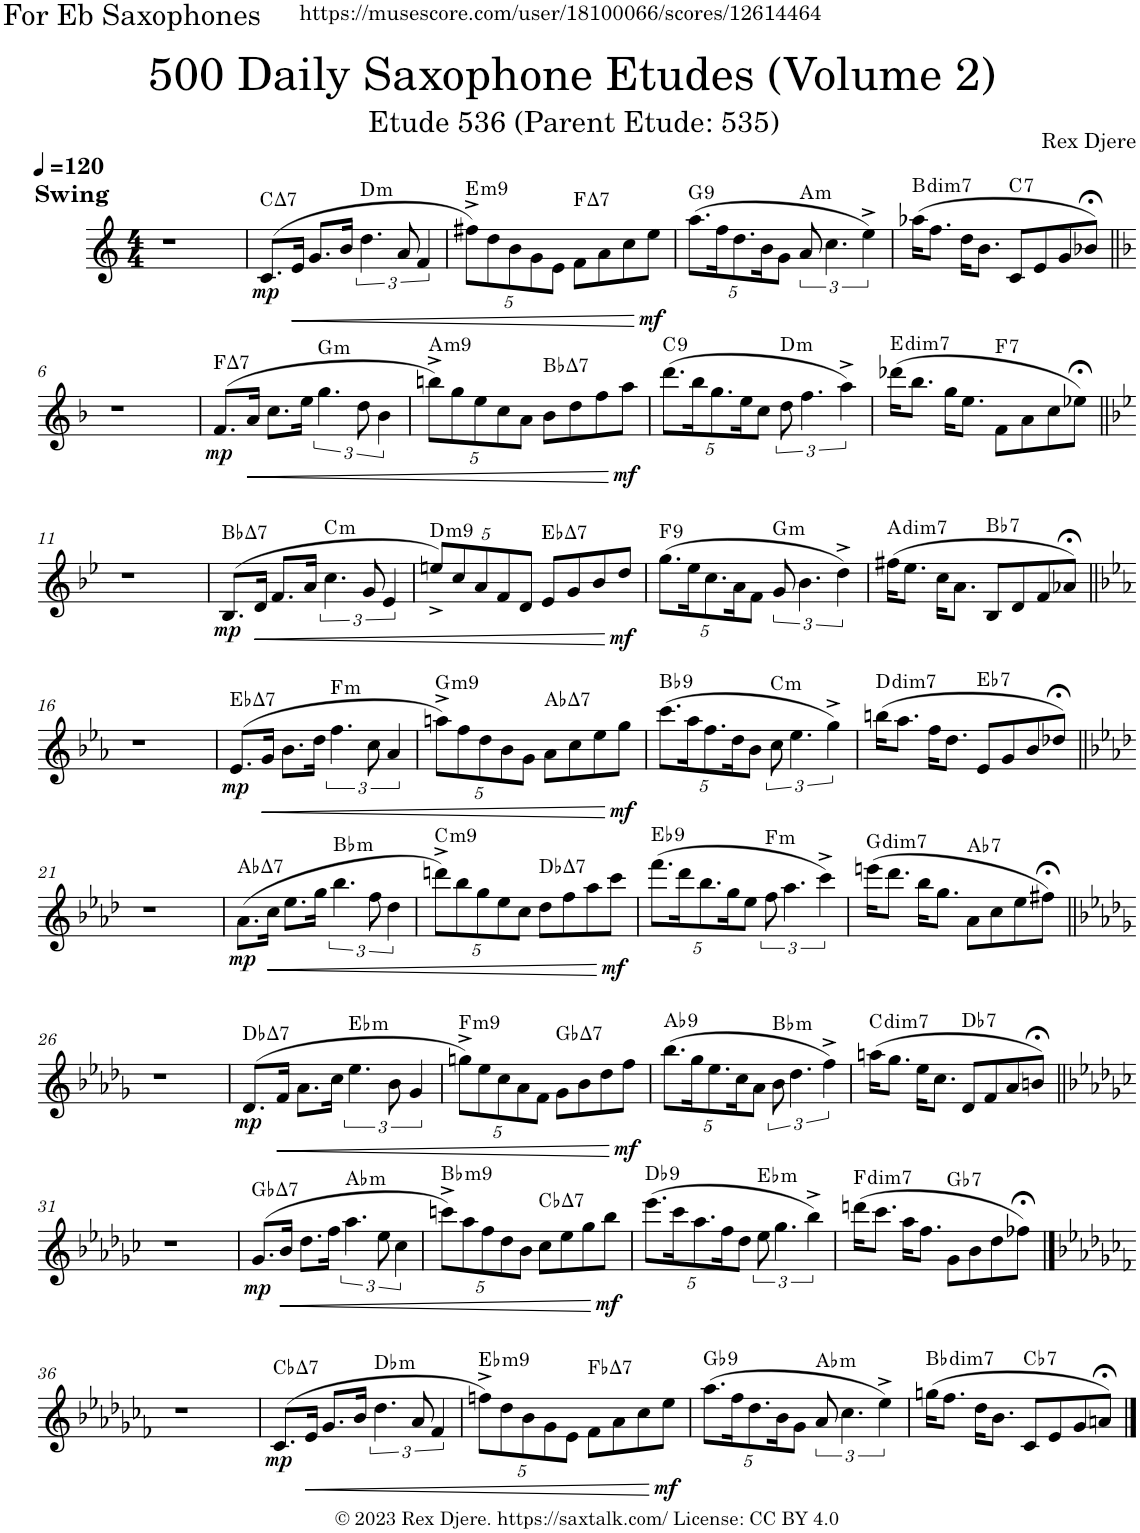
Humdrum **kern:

**kern	**dynam	**harte
*part1	*part1	*part1
*staff1	*staff1	*
*I"Alto Saxophone	*	*
*I'A. Sax.	*	*
*clefG2	*	*
*Trd5c9	*	*
*k[]	*	*
*M4/4	*	*
*MM120	*	*
=1	=1	=1
!LO:TX:a:B:t=Swing	!	!
1r	.	.
=2	=2	=2
!	!LO:DY:b	!LO:H:kt=7
(8.c/L	mp	C:maj7
!	!LO:HP:b	!
16e/Jk	<	.
8.g/L	.	.
16b/Jk	.	.
!	!	!LO:H:kt=m
6.dd\	.	D:min
12a/	.	.
6f/	.	.
=3	=3	=3
*Xbrackettup	*	*
!	!	!LO:H:kt=m9
10ff#X^\L)	.	E:min9
10dd\	.	.
10b\	.	.
10g\	.	.
10e\J	.	.
!	!	!LO:H:kt=7
8f\L	.	F:maj7
8a\	.	.
8cc\	.	.
!	!LO:DY:n=1:b	!
8ee\J	[ mf	.
=4	=4	=4
!	!	!LO:H:kt=9
(10.aa\L	.	G:9
20ff\K	.	.
10.dd\	.	.
20b\K	.	.
10g\J	.	.
*brackettup	*	*
!	!	!LO:H:kt=m
12a/	.	A:min
6.cc\	.	.
6ee^\)	.	.
=5	=5	=5
!	!	!LO:H:kt=dim7
(16aa-X\KL	.	B:dim7
8.ff\J	.	.
16dd\KL	.	.
8.b\J	.	.
!	!	!LO:H:kt=7
8c/L	.	C:7
8e/	.	.
8g/	.	.
8b-X;</J)	.	.
!!LO:LB:g=z
=6||	=6||	=6||
*k[b-]	*	*
1r	.	.
=7	=7	=7
!	!LO:DY:b	!LO:H:kt=7
(8.f/L	mp	F:maj7
!	!LO:HP:b	!
16a/Jk	<	.
8.cc\L	.	.
16ee\Jk	.	.
!	!	!LO:H:kt=m
6.gg\	.	G:min
12dd\	.	.
6b-\	.	.
=8	=8	=8
*Xbrackettup	*	*
!	!	!LO:H:kt=m9
10bbn^\L)	.	A:min9
10gg\	.	.
10ee\	.	.
10cc\	.	.
10a\J	.	.
!	!	!LO:H:kt=7
8b-\L	.	Bb:maj7
8dd\	.	.
8ff\	.	.
!	!LO:DY:n=1:b	!
8aa\J	[ mf	.
=9	=9	=9
!	!	!LO:H:kt=9
(10.ddd\L	.	C:9
20bb-\K	.	.
10.gg\	.	.
20ee\K	.	.
10cc\J	.	.
*brackettup	*	*
!	!	!LO:H:kt=m
12dd\	.	D:min
6.ff\	.	.
6aa^\)	.	.
=10	=10	=10
!	!	!LO:H:kt=dim7
(16ddd-X\KL	.	E:dim7
8.bb-\J	.	.
16gg\KL	.	.
8.ee\J	.	.
!	!	!LO:H:kt=7
8f\L	.	F:7
8a\	.	.
8cc\	.	.
8ee-X;<\J)	.	.
!!LO:LB:g=z
=11||	=11||	=11||
*k[b-e-]	*	*
1r	.	.
=12	=12	=12
!	!LO:DY:b	!LO:H:kt=7
(8.B-/L	mp	Bb:maj7
!	!LO:HP:b	!
16d/Jk	<	.
8.f/L	.	.
16a/Jk	.	.
!	!	!LO:H:kt=m
6.cc\	.	C:min
12g/	.	.
6e-/	.	.
=13	=13	=13
*Xbrackettup	*	*
!	!	!LO:H:kt=m9
10een^/L)	.	D:min9
10cc/	.	.
10a/	.	.
10f/	.	.
10d/J	.	.
!	!	!LO:H:kt=7
8e-/L	.	Eb:maj7
8g/	.	.
8b-/	.	.
!	!LO:DY:n=1:b	!
8dd/J	[ mf	.
=14	=14	=14
!	!	!LO:H:kt=9
(10.gg\L	.	F:9
20ee-\K	.	.
10.cc\	.	.
20a\K	.	.
10f\J	.	.
*brackettup	*	*
!	!	!LO:H:kt=m
12g/	.	G:min
6.b-\	.	.
6dd^\)	.	.
=15	=15	=15
!	!	!LO:H:kt=dim7
(16ff#X\KL	.	A:dim7
8.ee-\J	.	.
16cc\KL	.	.
8.a\J	.	.
!	!	!LO:H:kt=7
8B-/L	.	Bb:7
8d/	.	.
8f/	.	.
8a-X;</J)	.	.
!!LO:LB:g=z
=16||	=16||	=16||
*k[b-e-a-]	*	*
1r	.	.
=17	=17	=17
!	!LO:DY:b	!LO:H:kt=7
(8.e-/L	mp	Eb:maj7
!	!LO:HP:b	!
16g/Jk	<	.
8.b-\L	.	.
16dd\Jk	.	.
!	!	!LO:H:kt=m
6.ff\	.	F:min
12cc\	.	.
6a-/	.	.
=18	=18	=18
*Xbrackettup	*	*
!	!	!LO:H:kt=m9
10aan^\L)	.	G:min9
10ff\	.	.
10dd\	.	.
10b-\	.	.
10g\J	.	.
!	!	!LO:H:kt=7
8a-\L	.	Ab:maj7
8cc\	.	.
8ee-\	.	.
!	!LO:DY:n=1:b	!
8gg\J	[ mf	.
=19	=19	=19
!	!	!LO:H:kt=9
(10.ccc\L	.	Bb:9
20aa-\K	.	.
10.ff\	.	.
20dd\K	.	.
10b-\J	.	.
*brackettup	*	*
!	!	!LO:H:kt=m
12cc\	.	C:min
6.ee-\	.	.
6gg^\)	.	.
=20	=20	=20
!	!	!LO:H:kt=dim7
(16bbn\KL	.	D:dim7
8.aa-\J	.	.
16ff\KL	.	.
8.dd\J	.	.
!	!	!LO:H:kt=7
8e-/L	.	Eb:7
8g/	.	.
8b-/	.	.
8dd-X;</J)	.	.
!!LO:LB:g=z
=21||	=21||	=21||
*k[b-e-a-d-]	*	*
1r	.	.
=22	=22	=22
!	!LO:DY:b	!LO:H:kt=7
(8.a-\L	mp	Ab:maj7
!	!LO:HP:b	!
16cc\Jk	<	.
8.ee-\L	.	.
16gg\Jk	.	.
!	!	!LO:H:kt=m
6.bb-\	.	Bb:min
12ff\	.	.
6dd-\	.	.
=23	=23	=23
*Xbrackettup	*	*
!	!	!LO:H:kt=m9
10dddn^\L)	.	C:min9
10bb-\	.	.
10gg\	.	.
10ee-\	.	.
10cc\J	.	.
!	!	!LO:H:kt=7
8dd-\L	.	Db:maj7
8ff\	.	.
8aa-\	.	.
!	!LO:DY:n=1:b	!
8ccc\J	[ mf	.
=24	=24	=24
!	!	!LO:H:kt=9
(10.fff\L	.	Eb:9
20ddd-\K	.	.
10.bb-\	.	.
20gg\K	.	.
10ee-\J	.	.
*brackettup	*	*
!	!	!LO:H:kt=m
12ff\	.	F:min
6.aa-\	.	.
6ccc^\)	.	.
=25	=25	=25
!	!	!LO:H:kt=dim7
(16eeen\KL	.	G:dim7
8.ddd-\J	.	.
16bb-\KL	.	.
8.gg\J	.	.
!	!	!LO:H:kt=7
8a-\L	.	Ab:7
8cc\	.	.
8ee-\	.	.
8ff#X;<\J)	.	.
!!LO:LB:g=z
=26||	=26||	=26||
*k[b-e-a-d-g-]	*	*
1r	.	.
=27	=27	=27
!	!LO:DY:b	!LO:H:kt=7
(8.d-/L	mp	Db:maj7
!	!LO:HP:b	!
16f/Jk	<	.
8.a-\L	.	.
16cc\Jk	.	.
!	!	!LO:H:kt=m
6.ee-\	.	Eb:min
12b-\	.	.
6g-/	.	.
=28	=28	=28
*Xbrackettup	*	*
!	!	!LO:H:kt=m9
10ggn^\L)	.	F:min9
10ee-\	.	.
10cc\	.	.
10a-\	.	.
10f\J	.	.
!	!	!LO:H:kt=7
8g-\L	.	Gb:maj7
8b-\	.	.
8dd-\	.	.
!	!LO:DY:n=1:b	!
8ff\J	[ mf	.
=29	=29	=29
!	!	!LO:H:kt=9
(10.bb-\L	.	Ab:9
20gg-\K	.	.
10.ee-\	.	.
20cc\K	.	.
10a-\J	.	.
*brackettup	*	*
!	!	!LO:H:kt=m
12b-\	.	Bb:min
6.dd-\	.	.
6ff^\)	.	.
=30	=30	=30
!	!	!LO:H:kt=dim7
(16aan\KL	.	C:dim7
8.gg-\J	.	.
16ee-\KL	.	.
8.cc\J	.	.
!	!	!LO:H:kt=7
8d-/L	.	Db:7
8f/	.	.
8a-/	.	.
8bn;</J)	.	.
!!LO:LB:g=z
=31||	=31||	=31||
*k[b-e-a-d-g-c-]	*	*
1r	.	.
=32	=32	=32
!	!LO:DY:b	!LO:H:kt=7
(8.g-/L	mp	Gb:maj7
!	!LO:HP:b	!
16b-/Jk	<	.
8.dd-\L	.	.
16ff\Jk	.	.
!	!	!LO:H:kt=m
6.aa-\	.	Ab:min
12ee-\	.	.
6cc-\	.	.
=33	=33	=33
*Xbrackettup	*	*
!	!	!LO:H:kt=m9
10cccn^\L)	.	Bb:min9
10aa-\	.	.
10ff\	.	.
10dd-\	.	.
10b-\J	.	.
!	!	!LO:H:kt=7
8cc-\L	.	Cb:maj7
8ee-\	.	.
8gg-\	.	.
!	!LO:DY:n=1:b	!
8bb-\J	[ mf	.
=34	=34	=34
!	!	!LO:H:kt=9
(10.eee-\L	.	Db:9
20ccc-\K	.	.
10.aa-\	.	.
20ff\K	.	.
10dd-\J	.	.
*brackettup	*	*
!	!	!LO:H:kt=m
12ee-\	.	Eb:min
6.gg-\	.	.
6bb-^\)	.	.
=35	=35	=35
!	!	!LO:H:kt=dim7
(16dddn\KL	.	F:dim7
8.ccc-\J	.	.
16aa-\KL	.	.
8.ff\J	.	.
!	!	!LO:H:kt=7
8g-\L	.	Gb:7
8b-\	.	.
8dd-\	.	.
8ff-X;<\J)	.	.
!!LO:LB:g=z
==36	==36	==36
*k[b-e-a-d-g-c-f-]	*	*
1r	.	.
=37	=37	=37
!	!LO:DY:b	!LO:H:kt=7
(8.c-/L	mp	Cb:maj7
!	!LO:HP:b	!
16e-/Jk	<	.
8.g-/L	.	.
16b-/Jk	.	.
!	!	!LO:H:kt=m
6.dd-\	.	Db:min
12a-/	.	.
6f-/	.	.
=38	=38	=38
*Xbrackettup	*	*
!	!	!LO:H:kt=m9
10ffn^\L)	.	Eb:min9
10dd-\	.	.
10b-\	.	.
10g-\	.	.
10e-\J	.	.
!	!	!LO:H:kt=7
8f-\L	.	Fb:maj7
8a-\	.	.
8cc-\	.	.
!	!LO:DY:n=1:b	!
8ee-\J	[ mf	.
=39	=39	=39
!	!	!LO:H:kt=9
(10.aa-\L	.	Gb:9
20ff-\K	.	.
10.dd-\	.	.
20b-\K	.	.
10g-\J	.	.
*brackettup	*	*
!	!	!LO:H:kt=m
12a-/	.	Ab:min
6.cc-\	.	.
6ee-^\)	.	.
=40	=40	=40
!	!	!LO:H:kt=dim7
(16ggn\KL	.	Bb:dim7
8.ff-\J	.	.
16dd-\KL	.	.
8.b-\J	.	.
!	!	!LO:H:kt=7
8c-/L	.	Cb:7
8e-/	.	.
8g-/	.	.
8an;</J)	.	.
==	==	==
*-	*-	*-
